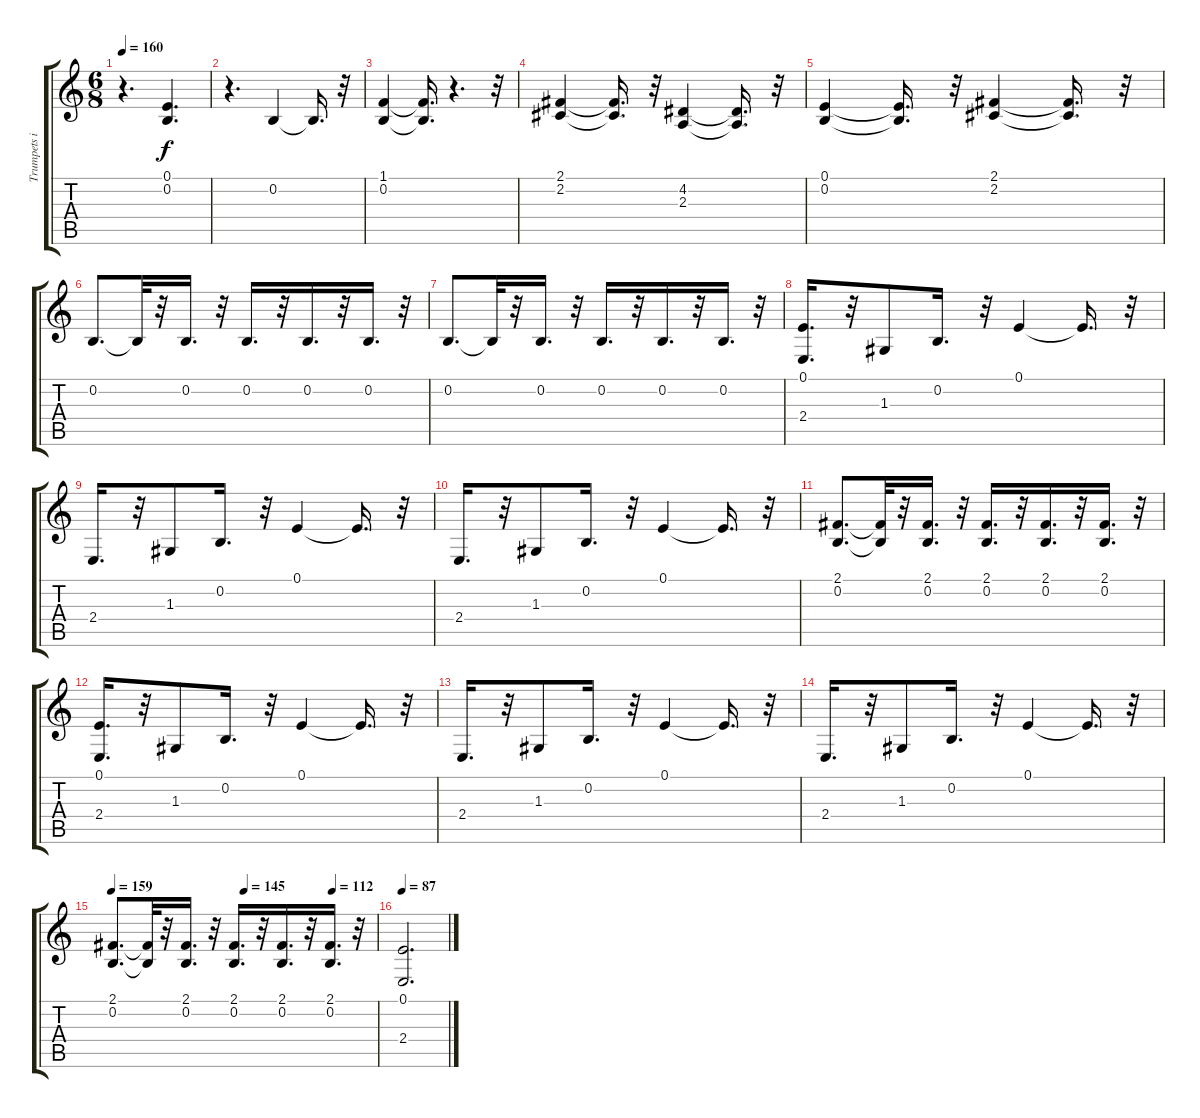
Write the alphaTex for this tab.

\track ("Trumpets in E" "Trumpets i") {instrument pizzicatostrings}
\staff {score tabs}
\tuning (E4 B3 G3 D3 A2 E2) {hide}
\ts (6 8)
\tempo 160
\clef g2
\ks c
r.4{d dy f} (0.1 0.2).4{d} |
r.4{d} 0.2.4 0.2{t}.16{d} r.32 |
(1.1 0.2).4 (1.1{t} 0.2{t}).16{d} r.4{d} r.32 |
(2.1 2.2).4 (2.1{t} 2.2{t}).16{d} r.32 (4.2 2.3).4 (4.2{t} 2.3{t}).16{d} r.32 |
(0.1 0.2).4 (0.1{t} 0.2{t}).16{d} r.32 (2.1 2.2).4 (2.1{t} 2.2{t}).16{d} r.32 |
0.2.8{d} 0.2{t}.32 r.32 0.2.16{d} r.32 0.2.16{d} r.32 0.2.16{d} r.32 0.2.16{d} r.32 |
0.2.8{d} 0.2{t}.32 r.32 0.2.16{d} r.32 0.2.16{d} r.32 0.2.16{d} r.32 0.2.16{d} r.32 |
(0.1 2.4).16{d} r.32 1.3.8 0.2.16{d} r.32 0.1.4 0.1{t}.16{d} r.32 |
2.4.16{d} r.32 1.3.8 0.2.16{d} r.32 0.1.4 0.1{t}.16{d} r.32 |
2.4.16{d} r.32 1.3.8 0.2.16{d} r.32 0.1.4 0.1{t}.16{d} r.32 |
(2.1 0.2).8{d} (2.1{t} 0.2{t}).32 r.32 (2.1 0.2).16{d} r.32 (2.1 0.2).16{d} r.32 (2.1 0.2).16{d} r.32 (2.1 0.2).16{d} r.32 |
(0.1 2.4).16{d} r.32 1.3.8 0.2.16{d} r.32 0.1.4 0.1{t}.16{d} r.32 |
2.4.16{d} r.32 1.3.8 0.2.16{d} r.32 0.1.4 0.1{t}.16{d} r.32 |
2.4.16{d} r.32 1.3.8 0.2.16{d} r.32 0.1.4 0.1{t}.16{d} r.32 |
\tempo 159
\tempo (145 0.5)
\tempo (112 0.8333333333333334)
(2.1 0.2).8{d} (2.1{t} 0.2{t}).32 r.32 (2.1 0.2).16{d} r.32 (2.1 0.2).16{d} r.32 (2.1 0.2).16{d} r.32 (2.1 0.2).16{d} r.32 |
\tempo 87
(0.1 2.4).2{d}
